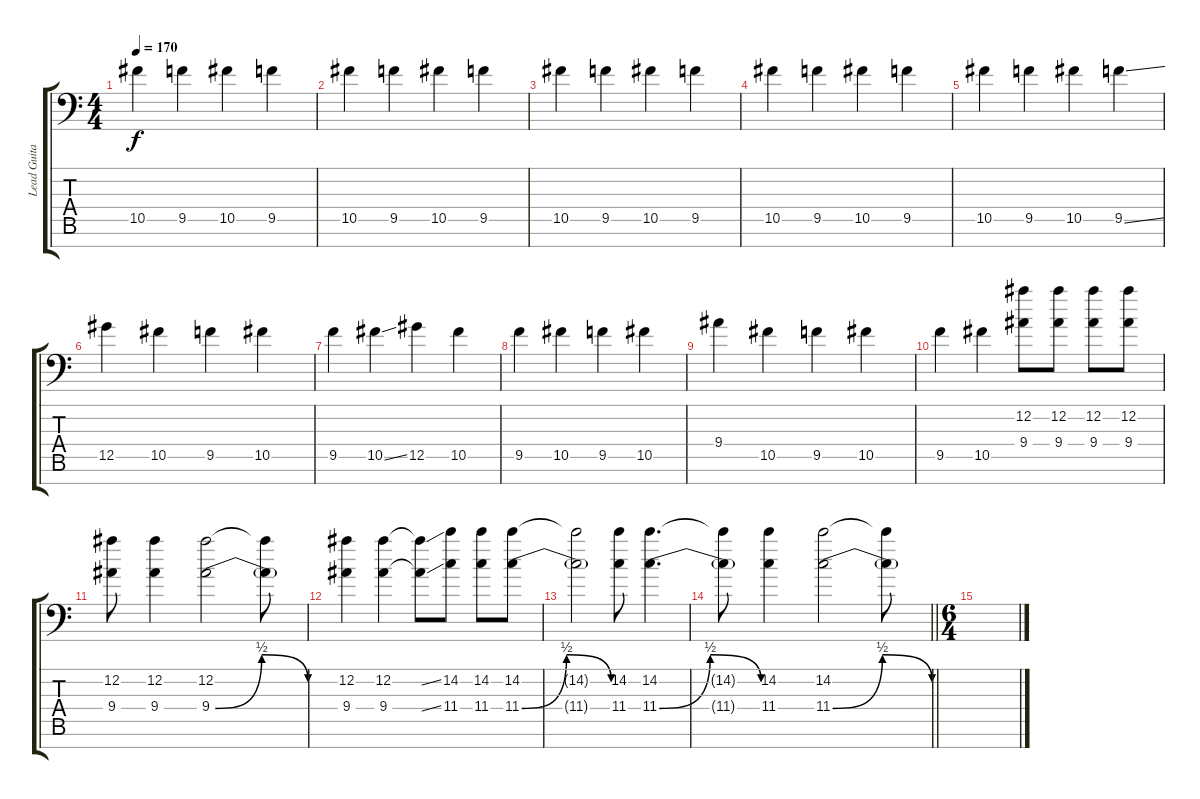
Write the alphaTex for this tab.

\track ("Lead Guitar #3" "Lead Guita") {instrument distortionguitar}
\staff {score tabs}
\tuning (Eb4 Bb3 Gb3 Db3 Ab2 Eb2 Ab1) {hide}
\ts (4 4)
\tempo 170
\clef f4
\ks c
10.5.4{dy f} 9.5.4 10.5.4 9.5.4 |
10.5.4 9.5.4 10.5.4 9.5.4 |
10.5.4 9.5.4 10.5.4 9.5.4 |
10.5.4 9.5.4 10.5.4 9.5.4 |
10.5.4 9.5.4 10.5.4 9.5{ss}.4 |
12.5.4 10.5.4 9.5.4 10.5.4 |
9.5.4 10.5{ss}.4 12.5.4 10.5.4 |
9.5.4 10.5.4 9.5.4 10.5.4 |
9.4.4 10.5.4 9.5.4 10.5.4 |
9.5.4 10.5.4 (12.2 9.4).8 (12.2 9.4).8 (12.2 9.4).8 (12.2 9.4).8 |
(12.2 9.4).8 (12.2 9.4).4 (12.2 9.4{be (bendrelease 0 0 50 2 50 2 60 0)}).2 (12.2{t} 9.4{t}).8 |
(12.2 9.4).4 (12.2 9.4).4 (12.2{ss t} 9.4{ss t}).8 (14.2 11.4).8 (14.2 11.4).8 (14.2 11.4{be (bendrelease 0 0 50 2 50 2 60 0)}).8 |
(14.2{t} 11.4{t}).2 (14.2 11.4).8 (14.2 11.4{be (bendrelease 0 0 50 2 50 2 60 0)}).4{d} |
\barLineRight lightlight
(14.2{t} 11.4{t}).8 (14.2 11.4).4 (14.2 11.4{be (bendrelease 0 0 50 2 50 2 60 0)}).2 (14.2{t} 11.4{t}).8 |
\ts (6 4)
\section ("" "")
